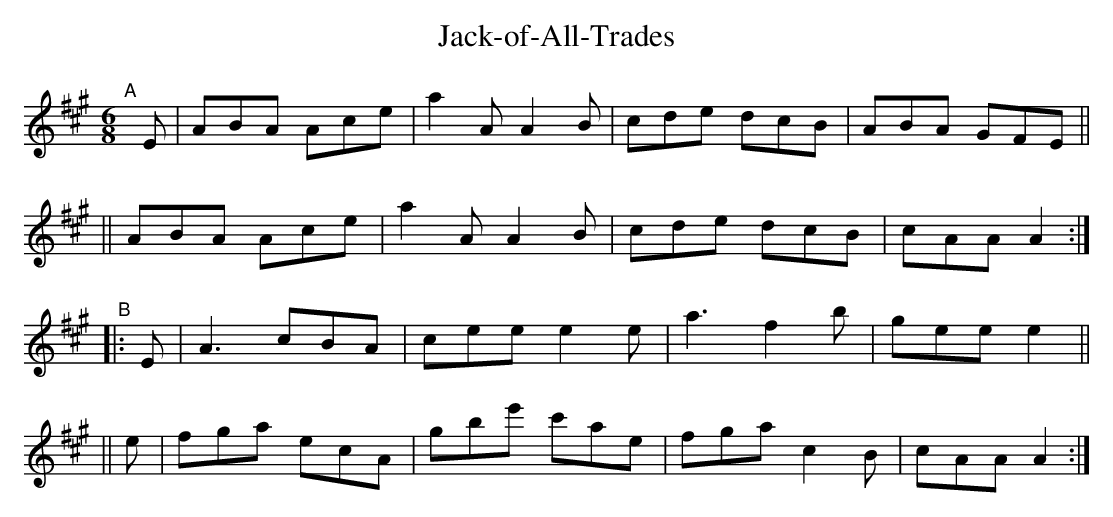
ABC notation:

X:1
T: Jack-of-All-Trades
M: 6/8
L: 1/8
K: A
"^A"[|] E \
|  ABA Ace | a2A A2B | cde dcB | ABA GFE ||
|| ABA Ace | a2A A2B | cde dcB | cAA A2  :|
"^B"\
|: E | A3  cBA | cee  e2e  | a3  f2b | gee e2 ||
|| e | fga ecA | gbe' c'ae | fga c2B | cAA A2 :|
